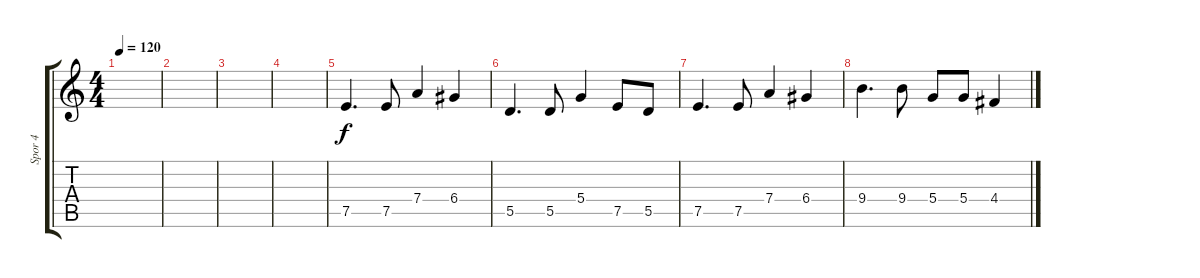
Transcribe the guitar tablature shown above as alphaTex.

\track ("Spor 4" "Spor 4") {instrument distortionguitar}
\staff {score tabs}
\tuning (E4 B3 G3 D3 A2 E2) {hide}
\ts (4 4)
\tempo 120
\clef g2
\ks c
|
|
|
|
7.5.4{d} 7.5.8 7.4.4 6.4.4 |
5.5.4{d} 5.5.8 5.4.4 7.5.8 5.5.8 |
7.5.4{d} 7.5.8 7.4.4 6.4.4 |
9.4.4{d} 9.4.8 5.4.8 5.4.8 4.4.4
